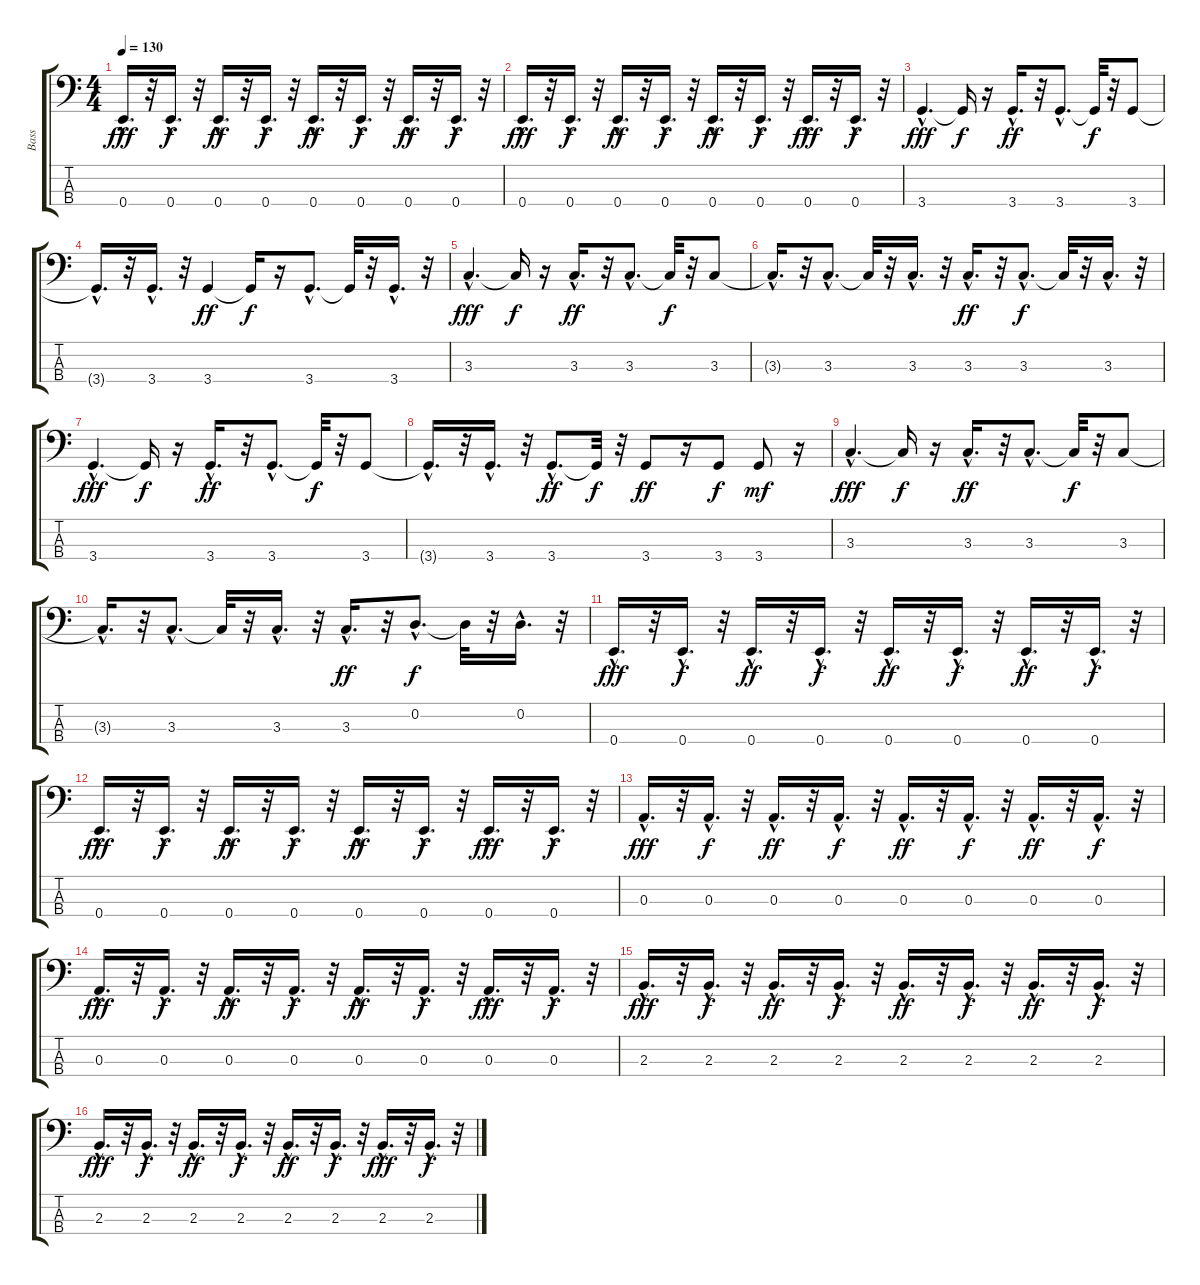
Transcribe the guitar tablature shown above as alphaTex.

\track ("Bass" "Bass") {instrument electricbassfinger}
\staff {score tabs}
\tuning (G2 D2 A1 E1) {hide}
\ts (4 4)
\tempo 130
\clef f4
\ks c
0.4{hac}.16{d dy fff} r.32 0.4{hac}.16{d dy f} r.32 0.4{hac}.16{d dy ff} r.32 0.4{hac}.16{d dy f} r.32 0.4{hac}.16{d dy ff} r.32 0.4{hac}.16{d dy f} r.32 0.4{hac}.16{d dy ff} r.32 0.4{hac}.16{d dy f} r.32 |
0.4{hac}.16{d dy fff} r.32 0.4{hac}.16{d dy f} r.32 0.4{hac}.16{d dy ff} r.32 0.4{hac}.16{d dy f} r.32 0.4{hac}.16{d dy ff} r.32 0.4{hac}.16{d dy f} r.32 0.4{hac}.16{d dy fff} r.32 0.4{hac}.16{d dy f} r.32 |
3.4{hac}.4{d dy fff} 3.4{t}.16{dy f} r.16 3.4{hac}.16{d dy ff} r.32 3.4{hac}.8{d} 3.4{t}.32{dy f} r.32 3.4.8 |
3.4{hac t}.16{d} r.32 3.4{hac}.16{d} r.32 3.4.4{dy ff} 3.4{t}.16{dy f} r.16 3.4{hac}.8{d} 3.4{t}.32 r.32 3.4{hac}.16{d} r.32 |
3.3{hac}.4{d dy fff} 3.3{t}.16{dy f} r.16 3.3{hac}.16{d dy ff} r.32 3.3{hac}.8{d} 3.3{t}.32{dy f} r.32 3.3.8 |
3.3{hac t}.16{d} r.32 3.3{hac}.8{d} 3.3{t}.32 r.32 3.3{hac}.16{d} r.32 3.3{hac}.16{d dy ff} r.32 3.3{hac}.8{d dy f} 3.3{t}.32 r.32 3.3{hac}.16{d} r.32 |
3.4{hac}.4{d dy fff} 3.4{t}.16{dy f} r.16 3.4{hac}.16{d dy ff} r.32 3.4{hac}.8{d} 3.4{t}.32{dy f} r.32 3.4.8 |
3.4{hac t}.16{d} r.32 3.4{hac}.16{d} r.32 3.4{hac}.8{d dy ff} 3.4{t}.32{dy f} r.32 3.4.8{dy ff} r.16 3.4.8{dy f} 3.4.8{dy mf} r.16 |
3.3{hac}.4{d dy fff} 3.3{t}.16{dy f} r.16 3.3{hac}.16{d dy ff} r.32 3.3{hac}.8{d} 3.3{t}.32{dy f} r.32 3.3.8 |
3.3{hac t}.16{d} r.32 3.3{hac}.8{d} 3.3{t}.32 r.32 3.3{hac}.16{d} r.32 3.3{hac}.16{d dy ff} r.32 0.2{hac}.8{d dy f} 0.2{t}.32 r.32 0.2{hac}.16{d} r.32 |
0.4{hac}.16{d dy fff} r.32 0.4{hac}.16{d dy f} r.32 0.4{hac}.16{d dy ff} r.32 0.4{hac}.16{d dy f} r.32 0.4{hac}.16{d dy ff} r.32 0.4{hac}.16{d dy f} r.32 0.4{hac}.16{d dy ff} r.32 0.4{hac}.16{d dy f} r.32 |
0.4{hac}.16{d dy fff} r.32 0.4{hac}.16{d dy f} r.32 0.4{hac}.16{d dy ff} r.32 0.4{hac}.16{d dy f} r.32 0.4{hac}.16{d dy ff} r.32 0.4{hac}.16{d dy f} r.32 0.4{hac}.16{d dy fff} r.32 0.4{hac}.16{d dy f} r.32 |
0.3{hac}.16{d dy fff} r.32 0.3{hac}.16{d dy f} r.32 0.3{hac}.16{d dy ff} r.32 0.3{hac}.16{d dy f} r.32 0.3{hac}.16{d dy ff} r.32 0.3{hac}.16{d dy f} r.32 0.3{hac}.16{d dy ff} r.32 0.3{hac}.16{d dy f} r.32 |
0.3{hac}.16{d dy fff} r.32 0.3{hac}.16{d dy f} r.32 0.3{hac}.16{d dy ff} r.32 0.3{hac}.16{d dy f} r.32 0.3{hac}.16{d dy ff} r.32 0.3{hac}.16{d dy f} r.32 0.3{hac}.16{d dy fff} r.32 0.3{hac}.16{d dy f} r.32 |
2.3{hac}.16{d dy fff} r.32 2.3{hac}.16{d dy f} r.32 2.3{hac}.16{d dy ff} r.32 2.3{hac}.16{d dy f} r.32 2.3{hac}.16{d dy ff} r.32 2.3{hac}.16{d dy f} r.32 2.3{hac}.16{d dy ff} r.32 2.3{hac}.16{d dy f} r.32 |
2.3{hac}.16{d dy fff} r.32 2.3{hac}.16{d dy f} r.32 2.3{hac}.16{d dy ff} r.32 2.3{hac}.16{d dy f} r.32 2.3{hac}.16{d dy ff} r.32 2.3{hac}.16{d dy f} r.32 2.3{hac}.16{d dy fff} r.32 2.3{hac}.16{d dy f} r.32
